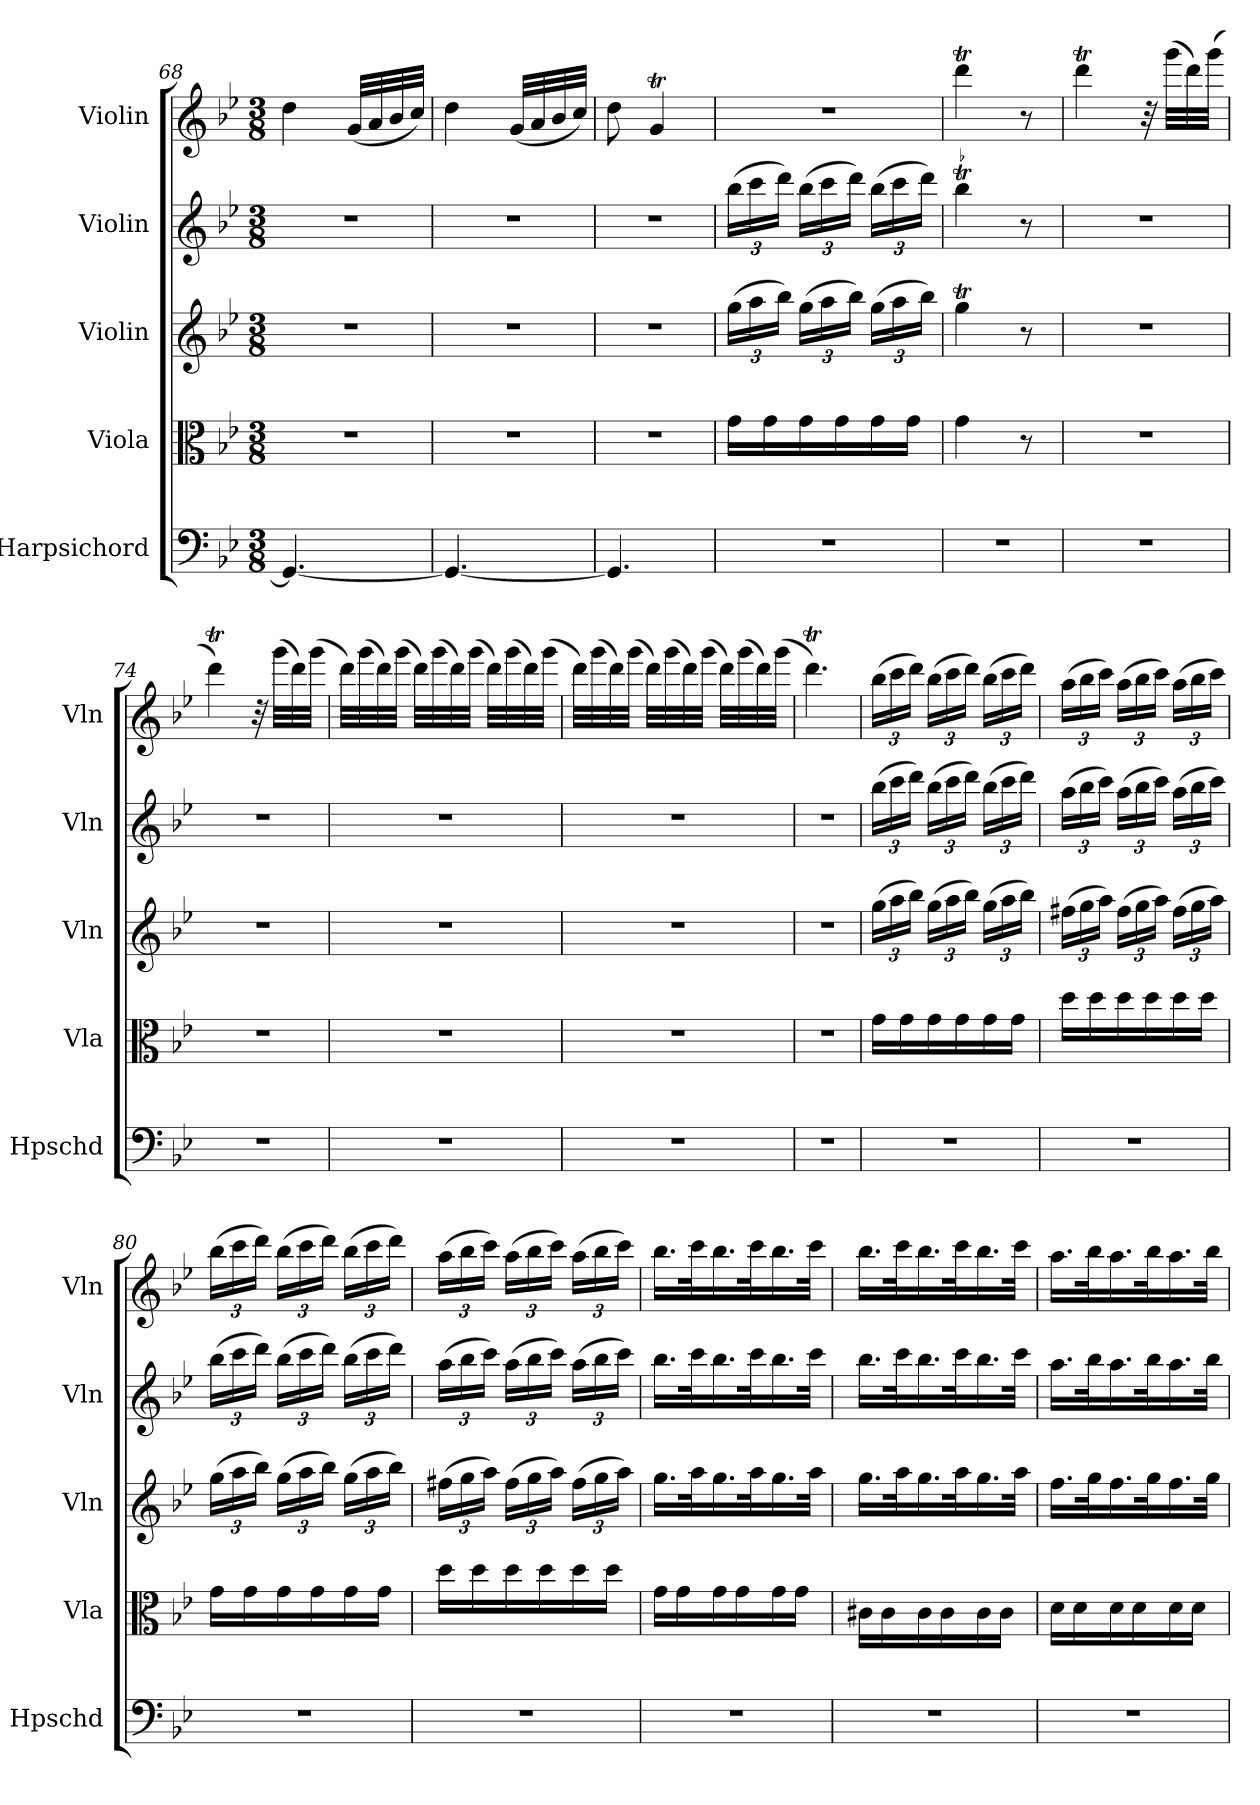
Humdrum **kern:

**kern	**kern	**kern	**kern	**kern
*part5	*part4	*part3	*part2	*part1
*staff5	*staff4	*staff3	*staff2	*staff1
*I"Harpsichord	*I"Viola	*I"Violin	*I"Violin	*I"Violin
*I'Hpschd	*I'Vla	*I'Vln	*I'Vln	*I'Vln
*clefF4	*clefC3	*clefG2	*clefG2	*clefG2
*k[b-e-]	*k[b-e-]	*k[b-e-]	*k[b-e-]	*k[b-e-]
*g:	*g:	*g:	*g:	*g:
*M3/8	*M3/8	*M3/8	*M3/8	*M3/8
=68	=68	=68	=68	=68
4.GG/_	4.r	4.r	4.r	4dd\
.	.	.	.	(32g/LLL
.	.	.	.	32a/
.	.	.	.	32b-/
.	.	.	.	32cc/JJJ)
=69	=69	=69	=69	=69
4.GG/_	4.r	4.r	4.r	4dd\
.	.	.	.	(32g/LLL
.	.	.	.	32a/
.	.	.	.	32b-/
.	.	.	.	32cc/JJJ)
=70	=70	=70	=70	=70
4.GG/]	4.r	4.r	4.r	8dd\
.	.	.	.	4gT/
=71	=71	=71	=71	=71
4.r	16g\LL	(24gg\LL	(24bb-\LL	4.r
.	.	24aa\	24ccc\	.
.	16g\	.	.	.
.	.	24bb-\JJ)	24ddd\JJ)	.
.	16g\	(24gg\LL	(24bb-\LL	.
.	.	24aa\	24ccc\	.
.	16g\	.	.	.
.	.	24bb-\JJ)	24ddd\JJ)	.
.	16g\	(24gg\LL	(24bb-\LL	.
.	.	24aa\	24ccc\	.
.	16g\JJ	.	.	.
.	.	24bb-\JJ)	24ddd\JJ)	.
=72	=72	=72	=72	=72
!	!	!	!LO:TR:acc=-	!
4.r	4g\	4ggT\	4bb-t\	4dddt\
.	8r	8r	8r	8r
=73	=73	=73	=73	=73
4.r	4.r	4.r	4.r	4dddt\
.	.	.	.	32r
.	.	.	.	(32ggg\LLL
.	.	.	.	32ddd\)
.	.	.	.	(32ggg\JJJ
=74	=74	=74	=74	=74
4.r	4.r	4.r	4.r	4dddt\)
.	.	.	.	32r
.	.	.	.	(32ggg\LLL
.	.	.	.	32ddd\)
.	.	.	.	(32ggg\JJJ
=75	=75	=75	=75	=75
4.r	4.r	4.r	4.r	32ddd\LLL)
.	.	.	.	(32ggg\
.	.	.	.	32ddd\)
.	.	.	.	(32ggg\JJJ
.	.	.	.	32ddd\LLL)
.	.	.	.	(32ggg\
.	.	.	.	32ddd\)
.	.	.	.	(32ggg\JJJ
.	.	.	.	32ddd\LLL)
.	.	.	.	(32ggg\
.	.	.	.	32ddd\)
.	.	.	.	(32ggg\JJJ
=76	=76	=76	=76	=76
4.r	4.r	4.r	4.r	32ddd\LLL)
.	.	.	.	(32ggg\
.	.	.	.	32ddd\)
.	.	.	.	(32ggg\JJJ
.	.	.	.	32ddd\LLL)
.	.	.	.	(32ggg\
.	.	.	.	32ddd\)
.	.	.	.	(32ggg\JJJ
.	.	.	.	32ddd\LLL)
.	.	.	.	(32ggg\
.	.	.	.	32ddd\)
.	.	.	.	(32ggg\JJJ
=77	=77	=77	=77	=77
4.r	4.r	4.r	4.r	4.dddt\)
=78	=78	=78	=78	=78
4.r	16g\LL	(24gg\LL	(24bb-\LL	(24bb-\LL
.	.	24aa\	24ccc\	24ccc\
.	16g\	.	.	.
.	.	24bb-\JJ)	24ddd\JJ)	24ddd\JJ)
.	16g\	(24gg\LL	(24bb-\LL	(24bb-\LL
.	.	24aa\	24ccc\	24ccc\
.	16g\	.	.	.
.	.	24bb-\JJ)	24ddd\JJ)	24ddd\JJ)
.	16g\	(24gg\LL	(24bb-\LL	(24bb-\LL
.	.	24aa\	24ccc\	24ccc\
.	16g\JJ	.	.	.
.	.	24bb-\JJ)	24ddd\JJ)	24ddd\JJ)
=79	=79	=79	=79	=79
4.r	16dd\LL	(24ff#X\LL	(24aa\LL	(24aa\LL
.	.	24gg\	24bb-\	24bb-\
.	16dd\	.	.	.
.	.	24aa\JJ)	24ccc\JJ)	24ccc\JJ)
.	16dd\	(24ff#\LL	(24aa\LL	(24aa\LL
.	.	24gg\	24bb-\	24bb-\
.	16dd\	.	.	.
.	.	24aa\JJ)	24ccc\JJ)	24ccc\JJ)
.	16dd\	(24ff#\LL	(24aa\LL	(24aa\LL
.	.	24gg\	24bb-\	24bb-\
.	16dd\JJ	.	.	.
.	.	24aa\JJ)	24ccc\JJ)	24ccc\JJ)
=80	=80	=80	=80	=80
4.r	16g\LL	(24gg\LL	(24bb-\LL	(24bb-\LL
.	.	24aa\	24ccc\	24ccc\
.	16g\	.	.	.
.	.	24bb-\JJ)	24ddd\JJ)	24ddd\JJ)
.	16g\	(24gg\LL	(24bb-\LL	(24bb-\LL
.	.	24aa\	24ccc\	24ccc\
.	16g\	.	.	.
.	.	24bb-\JJ)	24ddd\JJ)	24ddd\JJ)
.	16g\	(24gg\LL	(24bb-\LL	(24bb-\LL
.	.	24aa\	24ccc\	24ccc\
.	16g\JJ	.	.	.
.	.	24bb-\JJ)	24ddd\JJ)	24ddd\JJ)
=81	=81	=81	=81	=81
4.r	16dd\LL	(24ff#X\LL	(24aa\LL	(24aa\LL
.	.	24gg\	24bb-\	24bb-\
.	16dd\	.	.	.
.	.	24aa\JJ)	24ccc\JJ)	24ccc\JJ)
.	16dd\	(24ff#\LL	(24aa\LL	(24aa\LL
.	.	24gg\	24bb-\	24bb-\
.	16dd\	.	.	.
.	.	24aa\JJ)	24ccc\JJ)	24ccc\JJ)
.	16dd\	(24ff#\LL	(24aa\LL	(24aa\LL
.	.	24gg\	24bb-\	24bb-\
.	16dd\JJ	.	.	.
.	.	24aa\JJ)	24ccc\JJ)	24ccc\JJ)
=82	=82	=82	=82	=82
4.r	16g\LL	16.gg\LL	16.bb-\LL	16.bb-\LL
.	16g\	.	.	.
.	.	32aa\K	32ccc\K	32ccc\K
.	16g\	16.gg\	16.bb-\	16.bb-\
.	16g\	.	.	.
.	.	32aa\K	32ccc\K	32ccc\K
.	16g\	16.gg\	16.bb-\	16.bb-\
.	16g\JJ	.	.	.
.	.	32aa\JJk	32ccc\JJk	32ccc\JJk
=83	=83	=83	=83	=83
4.r	16c#X\LL	16.gg\LL	16.bb-\LL	16.bb-\LL
.	16c#\	.	.	.
.	.	32aa\K	32ccc\K	32ccc\K
.	16c#\	16.gg\	16.bb-\	16.bb-\
.	16c#\	.	.	.
.	.	32aa\K	32ccc\K	32ccc\K
.	16c#\	16.gg\	16.bb-\	16.bb-\
.	16c#\JJ	.	.	.
.	.	32aa\JJk	32ccc\JJk	32ccc\JJk
=84	=84	=84	=84	=84
4.r	16d\LL	16.ff\LL	16.aa\LL	16.aa\LL
.	16d\	.	.	.
.	.	32gg\K	32bb-\K	32bb-\K
.	16d\	16.ff\	16.aa\	16.aa\
.	16d\	.	.	.
.	.	32gg\K	32bb-\K	32bb-\K
.	16d\	16.ff\	16.aa\	16.aa\
.	16d\JJ	.	.	.
.	.	32gg\JJk	32bb-\JJk	32bb-\JJk
=	=	=	=	=
*-	*-	*-	*-	*-
